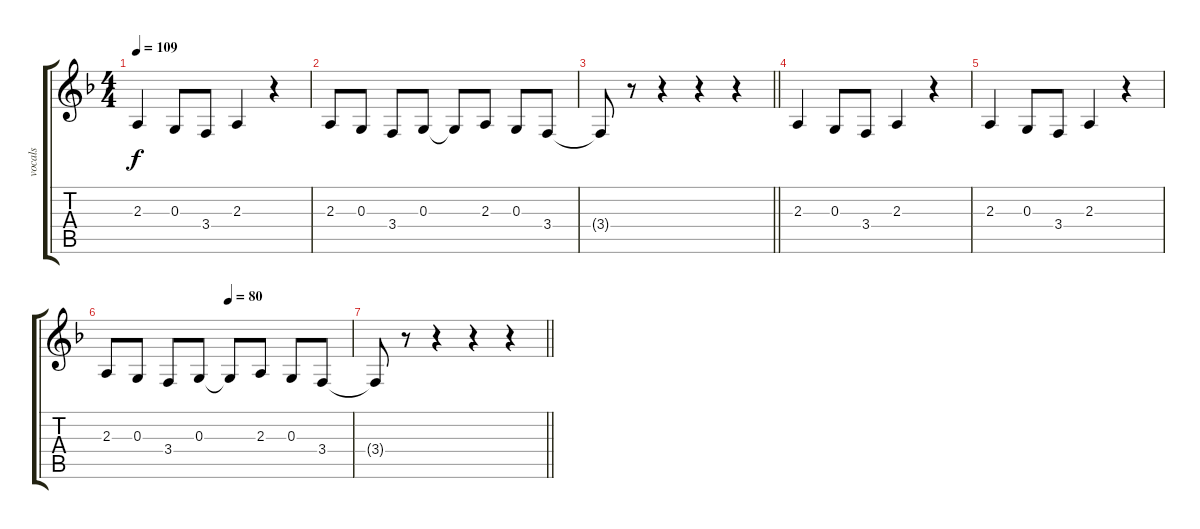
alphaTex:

\track ("vocals" "vocals") {instrument clarinet}
\staff {score tabs}
\tuning (E4 B3 G3 D3 A2 E2) {hide}
\ts (4 4)
\tempo 109
\clef g2
\ks f
2.3.4{dy f} 0.3.8 3.4.8 2.3.4 r.4 |
2.3.8 0.3.8 3.4.8 0.3.8 0.3{t}.8 2.3.8 0.3.8 3.4.8 |
\barLineRight lightlight
3.4{t}.8 r.8 r.4 r.4 r.4 |
2.3.4 0.3.8 3.4.8 2.3.4 r.4 |
2.3.4 0.3.8 3.4.8 2.3.4 r.4 |
\tempo (80 0.5)
2.3.8 0.3.8 3.4.8 0.3.8 0.3{t}.8 2.3.8 0.3.8 3.4.8 |
\barLineRight lightlight
3.4{t}.8 r.8 r.4 r.4 r.4
